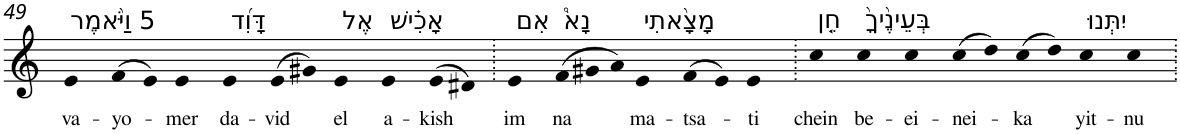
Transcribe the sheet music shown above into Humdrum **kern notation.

**kern	**text
*part1	*part1
*staff1	*staff1
*I"Piano	*
*I'Pno	*
!!LO:PB:g=z
*clefG2	*
*k[]	*
=49	=49
!LO:TX:a:t=5 וַיֹּ֨אמֶר	!
!	!LO:LY:b
4e	va-
!	!LO:LY:b
(>8f	-yo-
8e)	.
!	!LO:LY:b
4e	-mer
!LO:TX:a:t=דָּוִ֜ד	!
!	!LO:LY:b
4e	da-
!	!LO:LY:b
(>8e	-vid
8g#X)	.
!LO:TX:a:t=אֶל	!
!	!LO:LY:b
4e	el
!LO:TX:a:t=אָכִ֗ישׁ	!
!	!LO:LY:b
4e	a-
!	!LO:LY:b
(>8e	-kish
8d#X)	.
=50.	=50.
!LO:TX:a:t=אִם	!
!	!LO:LY:b
4e	im
*Xtuplet	*
!LO:TX:a:t=נָא֩	!
!	!LO:LY:b
(>12f	na
12g#X	.
12a)	.
!LO:TX:a:t=מָצָ֨אתִי	!
!	!LO:LY:b
4e	ma-
!	!LO:LY:b
(>8f	-tsa-
8e)	.
!	!LO:LY:b
4e	-ti
=51.	=51.
!LO:TX:a:t=חֵ֤ן	!
!	!LO:LY:b
4cc	chein
!LO:TX:a:t=בְּעֵינֶ֙יךָ֙	!
!	!LO:LY:b
4cc	be-
!	!LO:LY:b
4cc	-ei-
!	!LO:LY:b
(>8cc	-nei-
8dd)	.
!	!LO:LY:b
(>8cc	-ka
8dd)	.
!LO:TX:a:t=יִתְּנוּ	!
!	!LO:LY:b
4cc	yit-
!	!LO:LY:b
4cc	-nu
=.	=.
*-	*-
